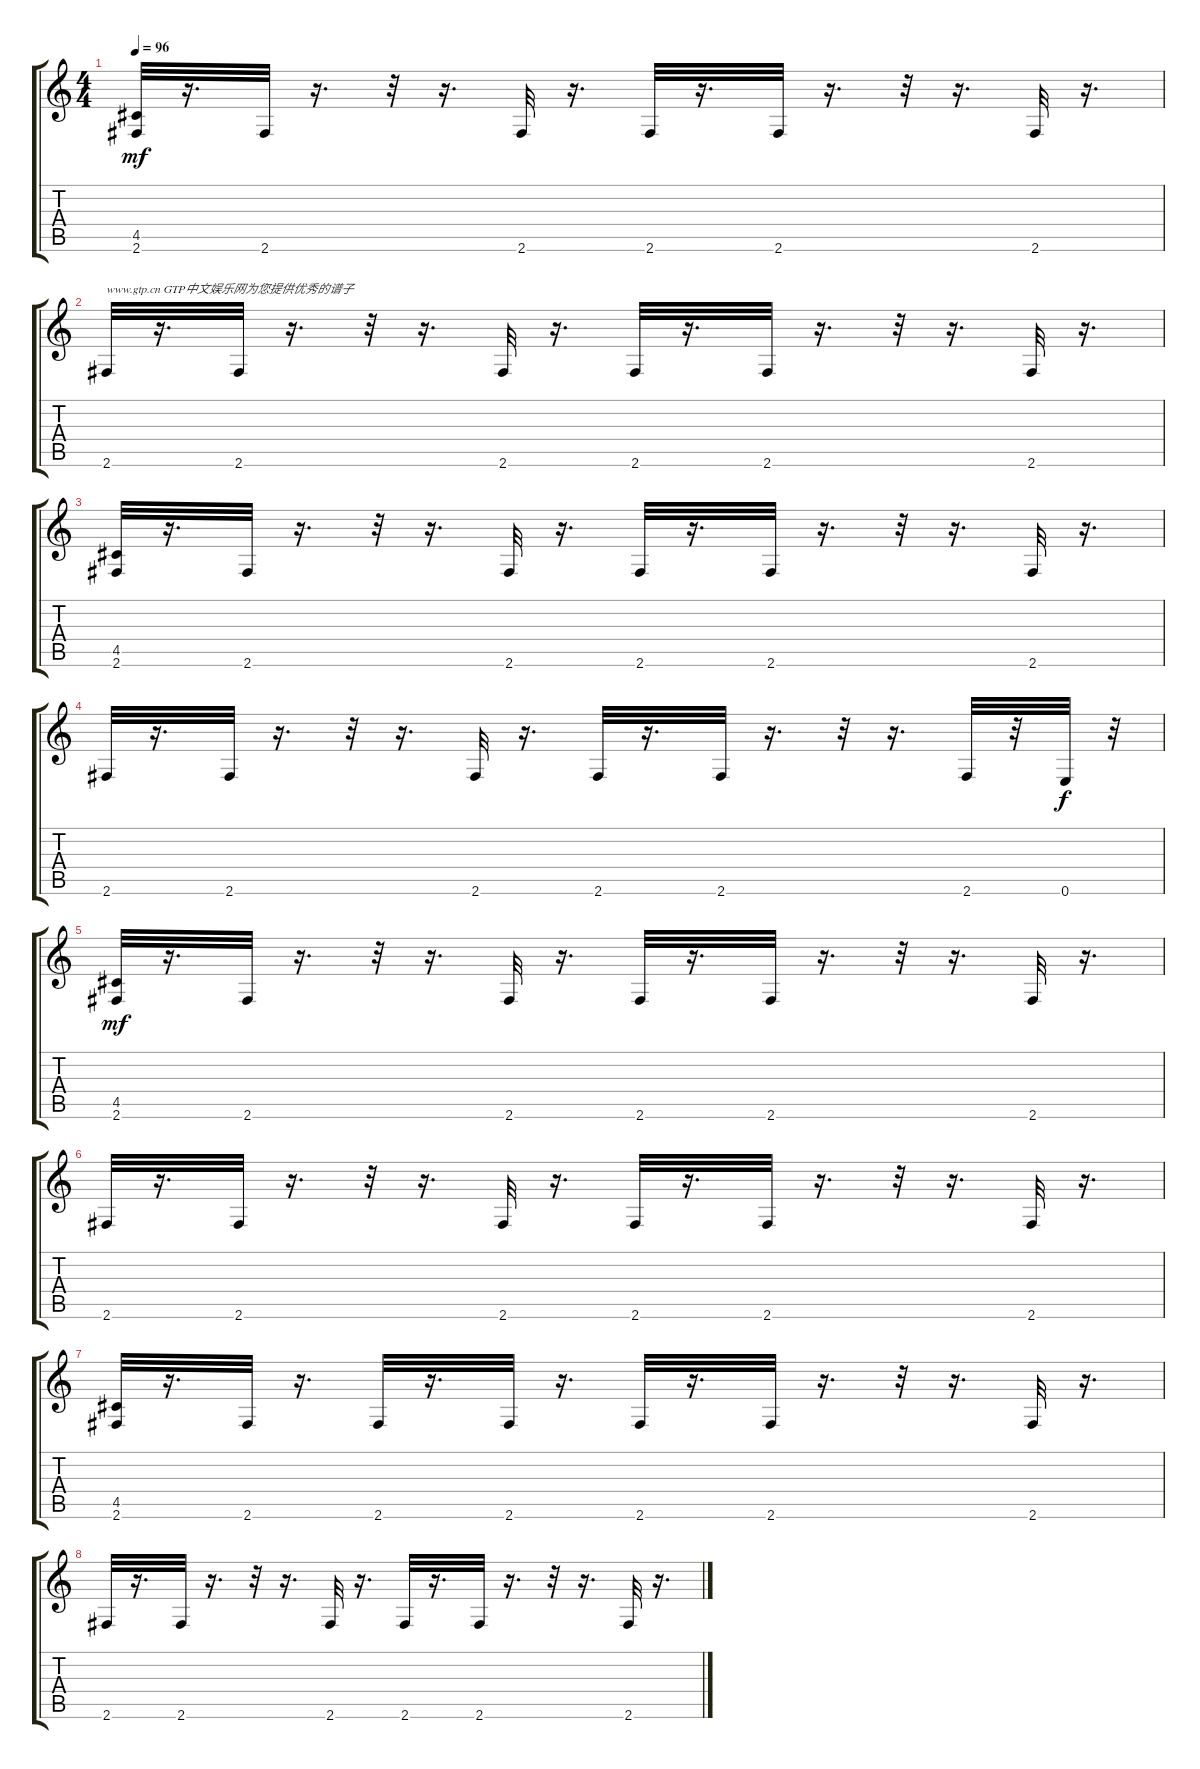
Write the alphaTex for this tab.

\track "" {instrument acousticguitarnylon}
\staff {score tabs}
\tuning (E4 B3 G3 D3 A2 E2) {hide}
\ts (4 4)
\tempo 96
\clef g2
\ks c
(4.5 2.6).32{dy mf instrument acousticguitarnylon} r.16{d} 2.6.32 r.16{d} r.32 r.16{d} 2.6.32 r.16{d} 2.6.32 r.16{d} 2.6.32 r.16{d} r.32 r.16{d} 2.6.32 r.16{d} |
2.6.32{txt "www.gtp.cn GTP中文娱乐网为您提供优秀的谱子"} r.16{d} 2.6.32 r.16{d} r.32 r.16{d} 2.6.32 r.16{d} 2.6.32 r.16{d} 2.6.32 r.16{d} r.32 r.16{d} 2.6.32 r.16{d} |
(4.5 2.6).32 r.16{d} 2.6.32 r.16{d} r.32 r.16{d} 2.6.32 r.16{d} 2.6.32 r.16{d} 2.6.32 r.16{d} r.32 r.16{d} 2.6.32 r.16{d} |
2.6.32 r.16{d} 2.6.32 r.16{d} r.32 r.16{d} 2.6.32 r.16{d} 2.6.32 r.16{d} 2.6.32 r.16{d} r.32 r.16{d} 2.6.32 r.32 0.6.32{dy f} r.32 |
(4.5 2.6).32{dy mf} r.16{d} 2.6.32 r.16{d} r.32 r.16{d} 2.6.32 r.16{d} 2.6.32 r.16{d} 2.6.32 r.16{d} r.32 r.16{d} 2.6.32 r.16{d} |
2.6.32 r.16{d} 2.6.32 r.16{d} r.32 r.16{d} 2.6.32 r.16{d} 2.6.32 r.16{d} 2.6.32 r.16{d} r.32 r.16{d} 2.6.32 r.16{d} |
(4.5 2.6).32 r.16{d} 2.6.32 r.16{d} 2.6.32 r.16{d} 2.6.32 r.16{d} 2.6.32 r.16{d} 2.6.32 r.16{d} r.32 r.16{d} 2.6.32 r.16{d} |
2.6.32 r.16{d} 2.6.32 r.16{d} r.32 r.16{d} 2.6.32 r.16{d} 2.6.32 r.16{d} 2.6.32 r.16{d} r.32 r.16{d} 2.6.32 r.16{d}
